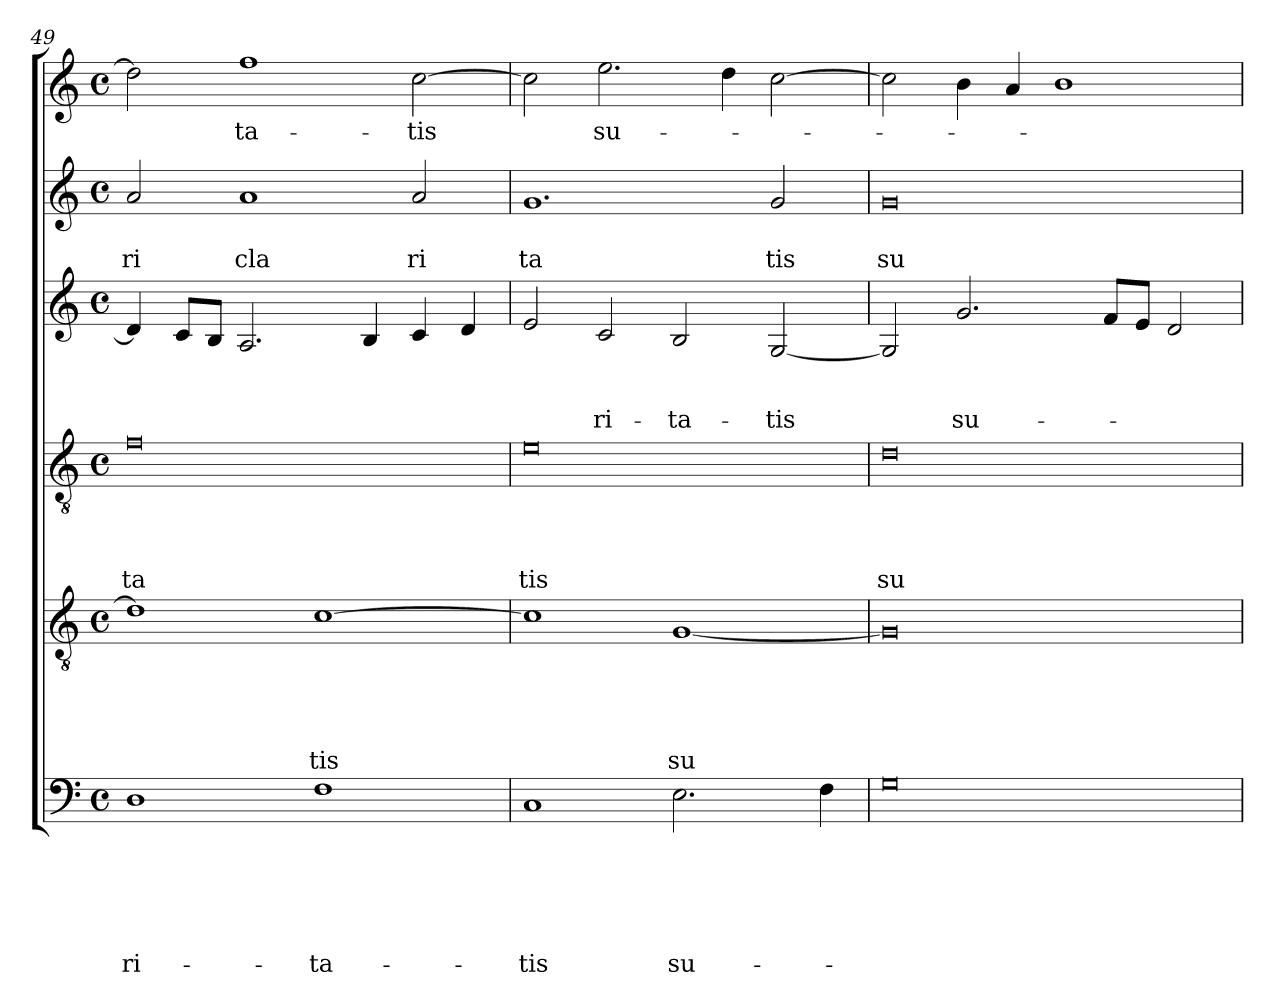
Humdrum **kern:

**kern	**text	**text	**text	**text	**text	**text	**kern	**text	**text	**text	**text	**text	**kern	**text	**text	**text	**text	**kern	**text	**text	**text	**kern	**text	**text	**kern	**text
*part6	*part6	*part6	*part6	*part6	*part6	*part6	*part5	*part5	*part5	*part5	*part5	*part5	*part4	*part4	*part4	*part4	*part4	*part3	*part3	*part3	*part3	*part2	*part2	*part2	*part1	*part1
*staff6	*staff6	*staff6	*staff6	*staff6	*staff6	*staff6	*staff5	*staff5	*staff5	*staff5	*staff5	*staff5	*staff4	*staff4	*staff4	*staff4	*staff4	*staff3	*staff3	*staff3	*staff3	*staff2	*staff2	*staff2	*staff1	*staff1
*clefF4	*	*	*	*	*	*	*clefGv2	*	*	*	*	*	*clefGv2	*	*	*	*	*clefG2	*	*	*	*clefG2	*	*	*clefG2	*
*k[]	*	*	*	*	*	*	*k[]	*	*	*	*	*	*k[]	*	*	*	*	*k[]	*	*	*	*k[]	*	*	*k[]	*
*C:	*	*	*	*	*	*	*C:	*	*	*	*	*	*C:	*	*	*	*	*C:	*	*	*	*C:	*	*	*C:	*
*M4/4	*	*	*	*	*	*	*M4/4	*	*	*	*	*	*M4/4	*	*	*	*	*M4/4	*	*	*	*M4/4	*	*	*M4/4	*
*met(c)	*	*	*	*	*	*	*met(c)	*	*	*	*	*	*met(c)	*	*	*	*	*met(c)	*	*	*	*met(c)	*	*	*met(c)	*
=49	=49	=49	=49	=49	=49	=49	=49	=49	=49	=49	=49	=49	=49	=49	=49	=49	=49	=49	=49	=49	=49	=49	=49	=49	=49	=49
!	!	!	!	!	!	!LO:LY:b	!	!	!	!	!	!	!	!	!	!	!LO:LY:b	!	!	!	!	!	!	!LO:LY:b	!	!
1D	.	.	.	.	.	-ri-	1d]	.	.	.	.	.	0f	.	.	.	ta	4d/]	.	.	.	2a/	.	ri	2dd\]	.
.	.	.	.	.	.	.	.	.	.	.	.	.	.	.	.	.	.	8c/L	.	.	.	.	.	.	.	.
.	.	.	.	.	.	.	.	.	.	.	.	.	.	.	.	.	.	8B/J	.	.	.	.	.	.	.	.
!	!	!	!	!	!	!	!	!	!	!	!	!	!	!	!	!	!	!	!	!	!	!	!	!LO:LY:b	!	!LO:LY:b
.	.	.	.	.	.	.	.	.	.	.	.	.	.	.	.	.	.	2.A/	.	.	.	1a	.	cla	1ff	-ta-
!	!	!	!	!	!	!LO:LY:b	!	!	!	!	!	!LO:LY:b	!	!	!	!	!	!	!	!	!	!	!	!	!	!
1F	.	.	.	.	.	-ta-	[>1c	.	.	.	.	tis	.	.	.	.	.	.	.	.	.	.	.	.	.	.
.	.	.	.	.	.	.	.	.	.	.	.	.	.	.	.	.	.	4B/	.	.	.	.	.	.	.	.
!	!	!	!	!	!	!	!	!	!	!	!	!	!	!	!	!	!	!	!	!	!	!	!	!LO:LY:b	!	!LO:LY:b
.	.	.	.	.	.	.	.	.	.	.	.	.	.	.	.	.	.	4c/	.	.	.	2a/	.	ri	[>2cc\	-tis
.	.	.	.	.	.	.	.	.	.	.	.	.	.	.	.	.	.	4d/	.	.	.	.	.	.	.	.
=50	=50	=50	=50	=50	=50	=50	=50	=50	=50	=50	=50	=50	=50	=50	=50	=50	=50	=50	=50	=50	=50	=50	=50	=50	=50	=50
!	!	!	!	!	!	!LO:LY:b	!	!	!	!	!	!	!	!	!	!	!LO:LY:b	!	!	!	!	!	!	!LO:LY:b	!	!
1C	.	.	.	.	.	-tis	1c]	.	.	.	.	.	0e	.	.	.	tis	2e/	.	.	.	1.g	.	ta	2cc\]	.
!	!	!	!	!	!	!	!	!	!	!	!	!	!	!	!	!	!	!	!	!	!LO:LY:b	!	!	!	!	!LO:LY:b
.	.	.	.	.	.	.	.	.	.	.	.	.	.	.	.	.	.	2c/	.	.	-ri-	.	.	.	2.ee\	su-
!	!	!	!	!	!	!LO:LY:b	!	!	!	!	!	!LO:LY:b	!	!	!	!	!	!	!	!	!LO:LY:b	!	!	!	!	!
2.E\	.	.	.	.	.	su-	[<1G	.	.	.	.	su	.	.	.	.	.	2B/	.	.	-ta-	.	.	.	.	.
.	.	.	.	.	.	.	.	.	.	.	.	.	.	.	.	.	.	.	.	.	.	.	.	.	4dd\	.
!	!	!	!	!	!	!	!	!	!	!	!	!	!	!	!	!	!	!	!	!	!LO:LY:b	!	!	!LO:LY:b	!	!
.	.	.	.	.	.	.	.	.	.	.	.	.	.	.	.	.	.	[<2G/	.	.	-tis	2g/	.	tis	[>2cc\	.
4F\	.	.	.	.	.	.	.	.	.	.	.	.	.	.	.	.	.	.	.	.	.	.	.	.	.	.
=51	=51	=51	=51	=51	=51	=51	=51	=51	=51	=51	=51	=51	=51	=51	=51	=51	=51	=51	=51	=51	=51	=51	=51	=51	=51	=51
!	!	!	!	!	!	!	!	!	!	!	!	!	!	!	!	!	!LO:LY:b	!	!	!	!	!	!	!LO:LY:b	!	!
0G	.	.	.	.	.	.	0G]	.	.	.	.	.	0d	.	.	.	su	2G/]	.	.	.	0g	.	su	2cc\]	.
!	!	!	!	!	!	!	!	!	!	!	!	!	!	!	!	!	!	!	!	!	!LO:LY:b	!	!	!	!	!
.	.	.	.	.	.	.	.	.	.	.	.	.	.	.	.	.	.	2.g/	.	.	su-	.	.	.	4b\	.
.	.	.	.	.	.	.	.	.	.	.	.	.	.	.	.	.	.	.	.	.	.	.	.	.	4a/	.
.	.	.	.	.	.	.	.	.	.	.	.	.	.	.	.	.	.	.	.	.	.	.	.	.	1b	.
.	.	.	.	.	.	.	.	.	.	.	.	.	.	.	.	.	.	8f/L	.	.	.	.	.	.	.	.
.	.	.	.	.	.	.	.	.	.	.	.	.	.	.	.	.	.	8e/J	.	.	.	.	.	.	.	.
.	.	.	.	.	.	.	.	.	.	.	.	.	.	.	.	.	.	2d/	.	.	.	.	.	.	.	.
=	=	=	=	=	=	=	=	=	=	=	=	=	=	=	=	=	=	=	=	=	=	=	=	=	=	=
*-	*-	*-	*-	*-	*-	*-	*-	*-	*-	*-	*-	*-	*-	*-	*-	*-	*-	*-	*-	*-	*-	*-	*-	*-	*-	*-
